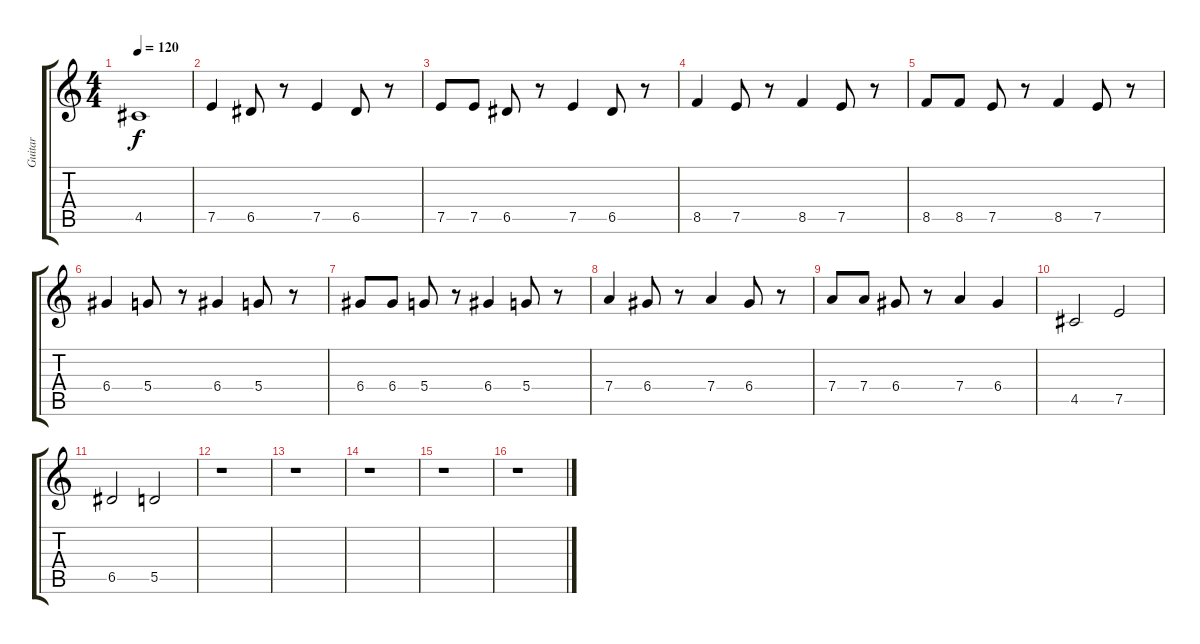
\track ("Guitar" "Guitar") {instrument distortionguitar}
\staff {score tabs}
\tuning (E4 B3 G3 D3 A2 E2) {hide}
\ts (4 4)
\tempo 120
\clef g2
\ks c
4.5.1{dy f} |
7.5.4 6.5.8 r.8 7.5.4 6.5.8 r.8 |
7.5.8 7.5.8 6.5.8 r.8 7.5.4 6.5.8 r.8 |
8.5.4 7.5.8 r.8 8.5.4 7.5.8 r.8 |
8.5.8 8.5.8 7.5.8 r.8 8.5.4 7.5.8 r.8 |
6.4.4 5.4.8 r.8 6.4.4 5.4.8 r.8 |
6.4.8 6.4.8 5.4.8 r.8 6.4.4 5.4.8 r.8 |
7.4.4 6.4.8 r.8 7.4.4 6.4.8 r.8 |
7.4.8 7.4.8 6.4.8 r.8 7.4.4 6.4.4 |
4.5.2 7.5.2 |
6.5.2 5.5.2 |
r.1 |
r.1 |
r.1 |
r.1 |
r.1
